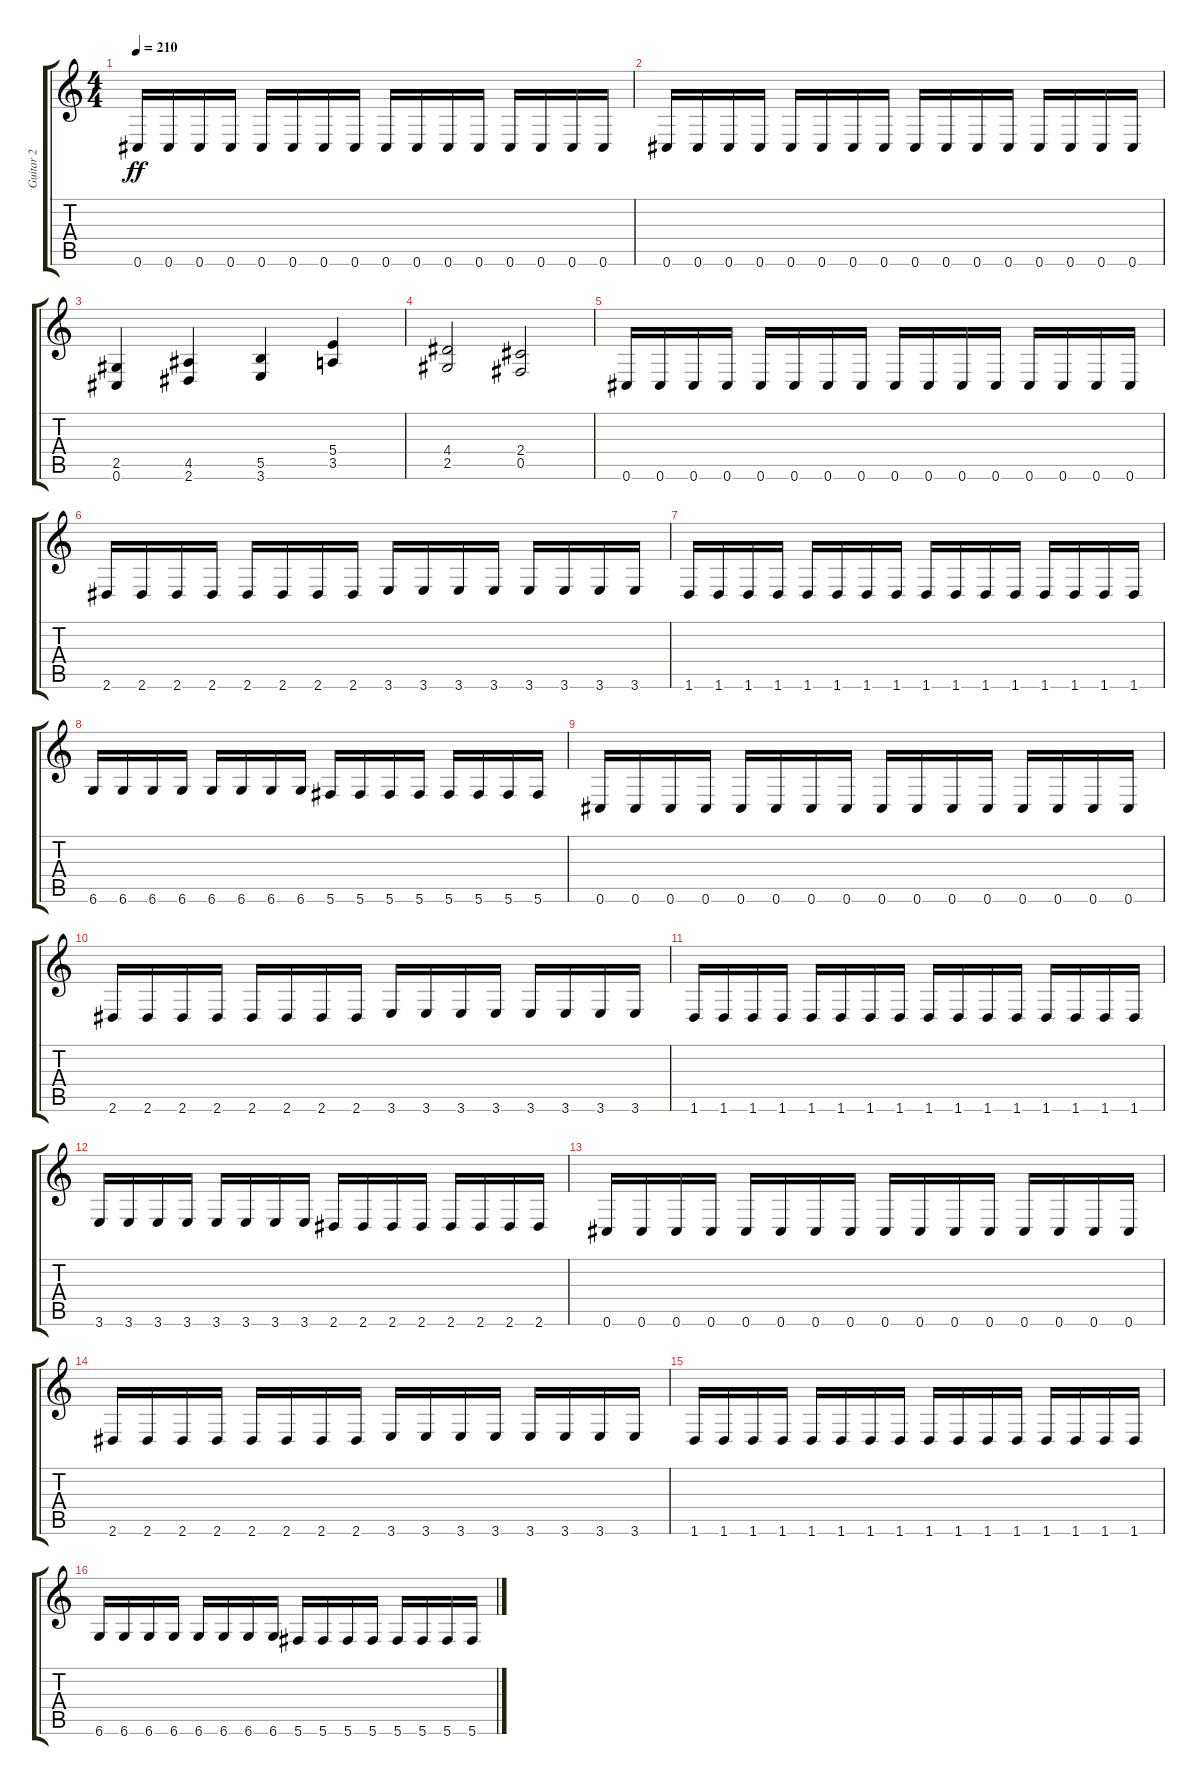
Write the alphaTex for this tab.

\track ("Guitar 2" "Guitar 2") {instrument distortionguitar}
\staff {score tabs}
\tuning (Db4 Ab3 E3 B2 Gb2 Db2) {hide}
\ts (4 4)
\tempo 210
\clef g2
\ks c
0.6.16{dy ff} 0.6.16 0.6.16 0.6.16 0.6.16 0.6.16 0.6.16 0.6.16 0.6.16 0.6.16 0.6.16 0.6.16 0.6.16 0.6.16 0.6.16 0.6.16 |
0.6.16 0.6.16 0.6.16 0.6.16 0.6.16 0.6.16 0.6.16 0.6.16 0.6.16 0.6.16 0.6.16 0.6.16 0.6.16 0.6.16 0.6.16 0.6.16 |
(2.5 0.6).4 (4.5 2.6).4 (5.5 3.6).4 (5.4 3.5).4 |
(4.4 2.5).2 (2.4 0.5).2 |
0.6.16 0.6.16 0.6.16 0.6.16 0.6.16 0.6.16 0.6.16 0.6.16 0.6.16 0.6.16 0.6.16 0.6.16 0.6.16 0.6.16 0.6.16 0.6.16 |
2.6.16 2.6.16 2.6.16 2.6.16 2.6.16 2.6.16 2.6.16 2.6.16 3.6.16 3.6.16 3.6.16 3.6.16 3.6.16 3.6.16 3.6.16 3.6.16 |
1.6.16 1.6.16 1.6.16 1.6.16 1.6.16 1.6.16 1.6.16 1.6.16 1.6.16 1.6.16 1.6.16 1.6.16 1.6.16 1.6.16 1.6.16 1.6.16 |
6.6.16 6.6.16 6.6.16 6.6.16 6.6.16 6.6.16 6.6.16 6.6.16 5.6.16 5.6.16 5.6.16 5.6.16 5.6.16 5.6.16 5.6.16 5.6.16 |
0.6.16 0.6.16 0.6.16 0.6.16 0.6.16 0.6.16 0.6.16 0.6.16 0.6.16 0.6.16 0.6.16 0.6.16 0.6.16 0.6.16 0.6.16 0.6.16 |
2.6.16 2.6.16 2.6.16 2.6.16 2.6.16 2.6.16 2.6.16 2.6.16 3.6.16 3.6.16 3.6.16 3.6.16 3.6.16 3.6.16 3.6.16 3.6.16 |
1.6.16 1.6.16 1.6.16 1.6.16 1.6.16 1.6.16 1.6.16 1.6.16 1.6.16 1.6.16 1.6.16 1.6.16 1.6.16 1.6.16 1.6.16 1.6.16 |
3.6.16 3.6.16 3.6.16 3.6.16 3.6.16 3.6.16 3.6.16 3.6.16 2.6.16 2.6.16 2.6.16 2.6.16 2.6.16 2.6.16 2.6.16 2.6.16 |
0.6.16 0.6.16 0.6.16 0.6.16 0.6.16 0.6.16 0.6.16 0.6.16 0.6.16 0.6.16 0.6.16 0.6.16 0.6.16 0.6.16 0.6.16 0.6.16 |
2.6.16 2.6.16 2.6.16 2.6.16 2.6.16 2.6.16 2.6.16 2.6.16 3.6.16 3.6.16 3.6.16 3.6.16 3.6.16 3.6.16 3.6.16 3.6.16 |
1.6.16 1.6.16 1.6.16 1.6.16 1.6.16 1.6.16 1.6.16 1.6.16 1.6.16 1.6.16 1.6.16 1.6.16 1.6.16 1.6.16 1.6.16 1.6.16 |
6.6.16 6.6.16 6.6.16 6.6.16 6.6.16 6.6.16 6.6.16 6.6.16 5.6.16 5.6.16 5.6.16 5.6.16 5.6.16 5.6.16 5.6.16 5.6.16
